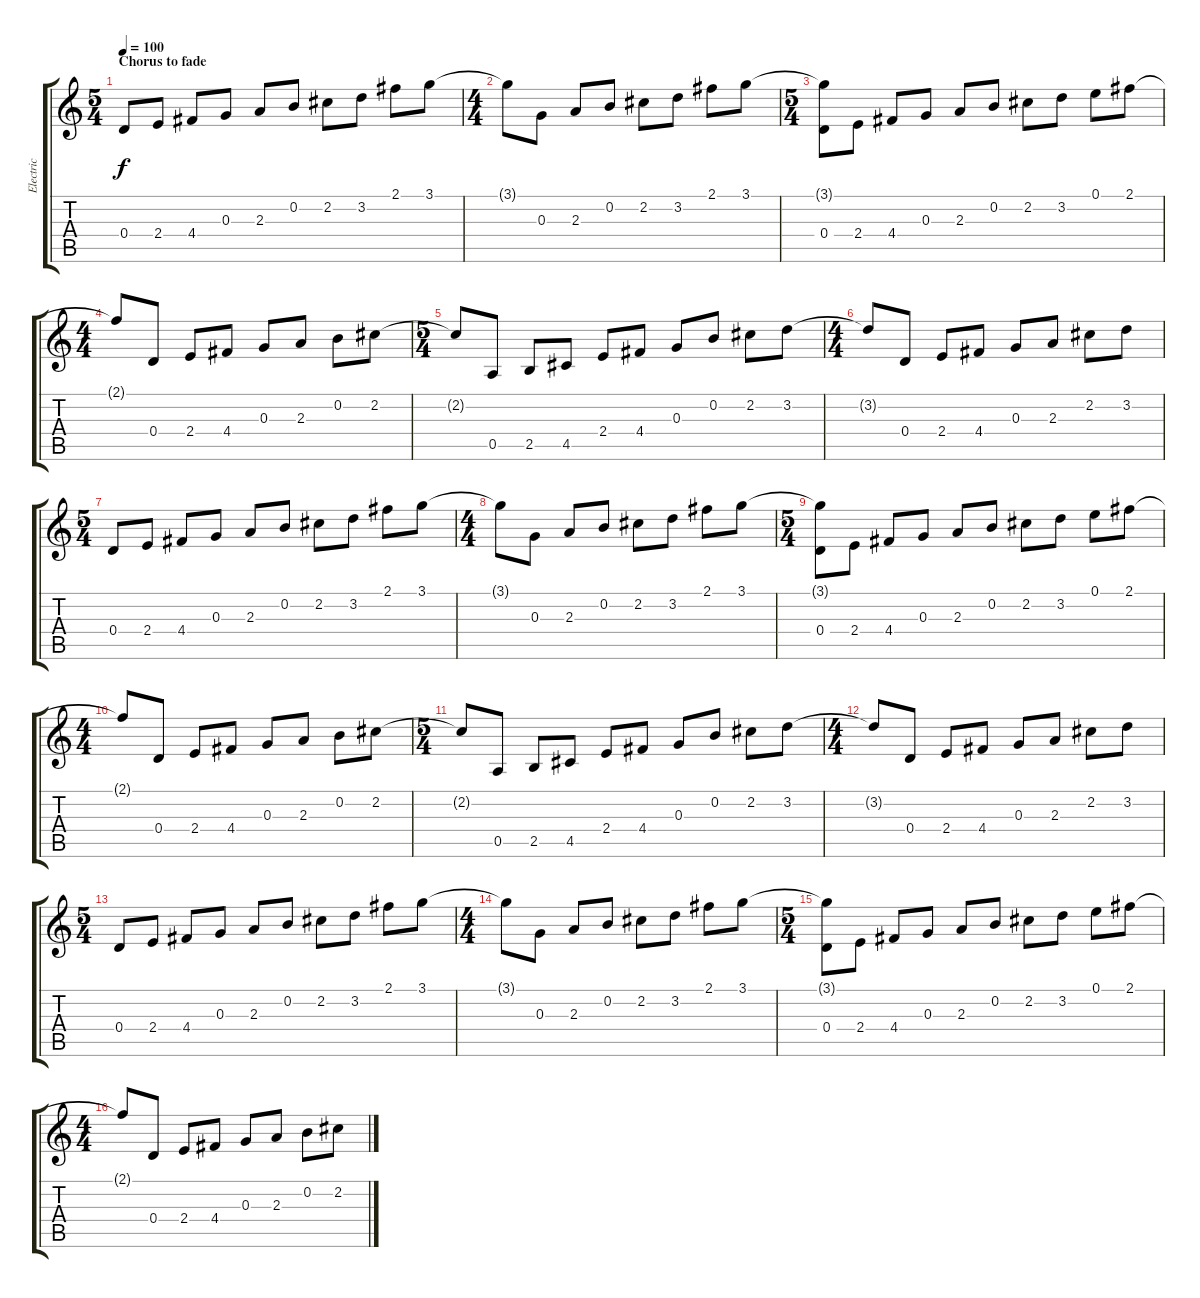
\track ("Electric" "Electric") {instrument overdrivenguitar}
\staff {score tabs}
\tuning (E4 B3 G3 D3 A2 E2) {hide}
\ts (5 4)
\section ("" "Chorus to fade")
\tempo 100
\clef g2
\ks c
0.4.8{dy f} 2.4.8 4.4.8 0.3.8 2.3.8 0.2.8 2.2.8 3.2.8 2.1.8 3.1.8 |
\ts (4 4)
3.1{t}.8 0.3.8 2.3.8 0.2.8 2.2.8 3.2.8 2.1.8 3.1.8 |
\ts (5 4)
(3.1{t} 0.4).8 2.4.8 4.4.8 0.3.8 2.3.8 0.2.8 2.2.8 3.2.8 0.1.8 2.1.8 |
\ts (4 4)
2.1{t}.8 0.4.8 2.4.8 4.4.8 0.3.8 2.3.8 0.2.8 2.2.8 |
\ts (5 4)
2.2{t}.8 0.5.8 2.5.8 4.5.8 2.4.8 4.4.8 0.3.8 0.2.8 2.2.8 3.2.8 |
\ts (4 4)
3.2{t}.8 0.4.8 2.4.8 4.4.8 0.3.8 2.3.8 2.2.8 3.2.8 |
\ts (5 4)
0.4.8 2.4.8 4.4.8 0.3.8 2.3.8 0.2.8 2.2.8 3.2.8 2.1.8 3.1.8 |
\ts (4 4)
3.1{t}.8 0.3.8 2.3.8 0.2.8 2.2.8 3.2.8 2.1.8 3.1.8 |
\ts (5 4)
(3.1{t} 0.4).8 2.4.8 4.4.8 0.3.8 2.3.8 0.2.8 2.2.8 3.2.8 0.1.8 2.1.8 |
\ts (4 4)
2.1{t}.8 0.4.8 2.4.8 4.4.8 0.3.8 2.3.8 0.2.8 2.2.8 |
\ts (5 4)
2.2{t}.8 0.5.8 2.5.8 4.5.8 2.4.8 4.4.8 0.3.8 0.2.8 2.2.8 3.2.8 |
\ts (4 4)
3.2{t}.8 0.4.8 2.4.8 4.4.8 0.3.8 2.3.8 2.2.8 3.2.8 |
\ts (5 4)
0.4.8 2.4.8 4.4.8 0.3.8 2.3.8 0.2.8 2.2.8 3.2.8 2.1.8 3.1.8 |
\ts (4 4)
3.1{t}.8 0.3.8 2.3.8 0.2.8 2.2.8 3.2.8 2.1.8 3.1.8 |
\ts (5 4)
(3.1{t} 0.4).8 2.4.8 4.4.8 0.3.8 2.3.8 0.2.8 2.2.8 3.2.8 0.1.8 2.1.8 |
\ts (4 4)
2.1{t}.8 0.4.8 2.4.8 4.4.8 0.3.8 2.3.8 0.2.8 2.2.8
